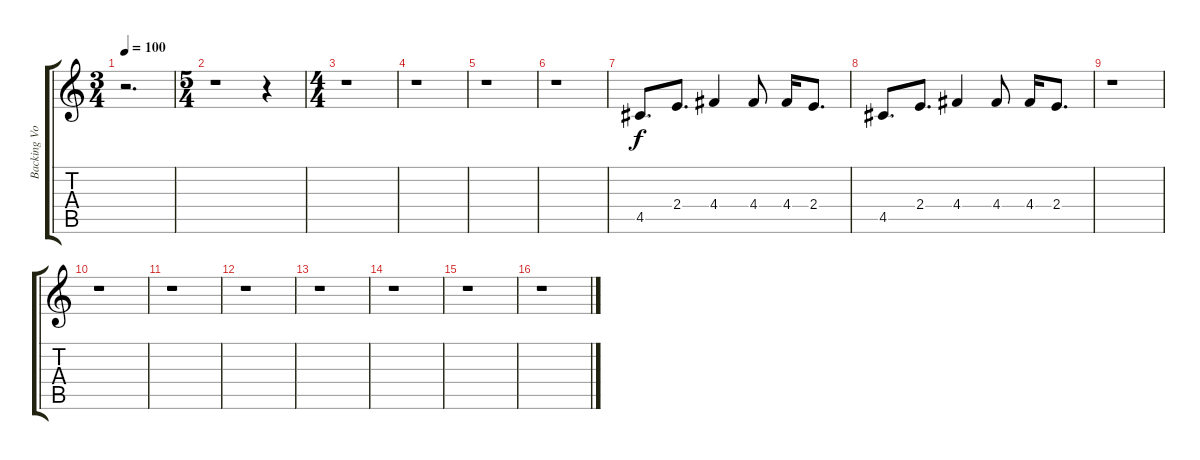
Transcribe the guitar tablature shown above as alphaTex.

\track ("Backing Vox" "Backing Vo") {instrument acousticguitarsteel}
\staff {score tabs}
\tuning (E4 B3 G3 D3 A2 E2) {hide}
\ts (3 4)
\tempo 100
\clef g2
\ks c
r.2{d dy f} |
\ts (5 4)
r.1 r.4 |
\ts (4 4)
r.1 |
r.1 |
r.1 |
r.1 |
4.5.8{d} 2.4.8{d} 4.4.4 4.4.8 4.4.16 2.4.8{d} |
4.5.8{d} 2.4.8{d} 4.4.4 4.4.8 4.4.16 2.4.8{d} |
r.1 |
r.1 |
r.1 |
r.1 |
r.1 |
r.1 |
r.1 |
r.1
